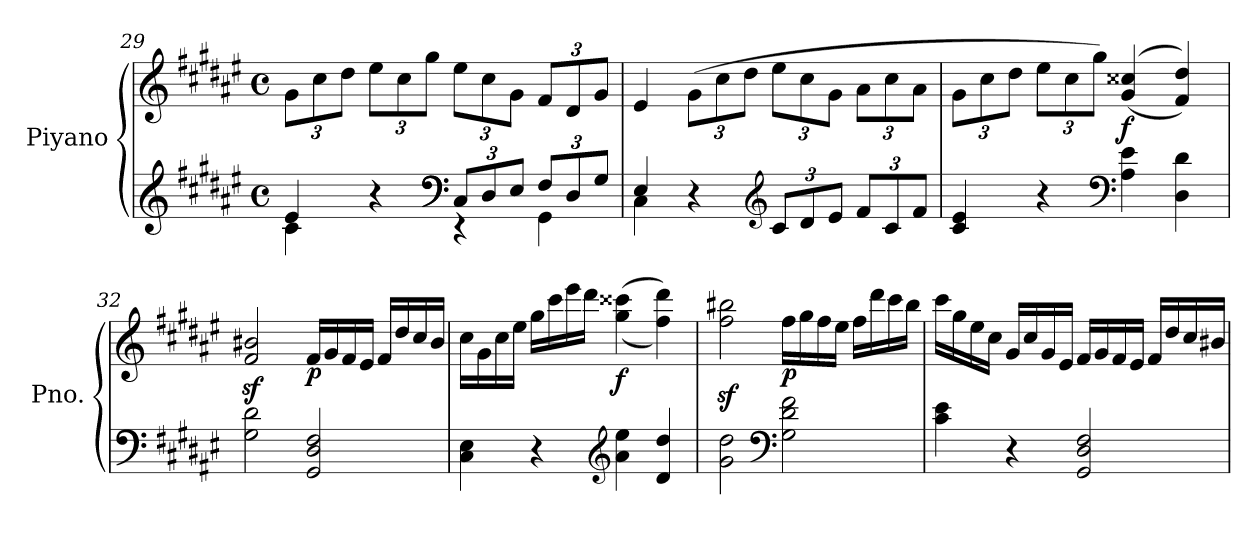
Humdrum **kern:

**kern	**kern	**dynam
*part1	*part1	*part1
*staff2	*staff1	*staff1/2
*I"Piyano	*	*
*I'Pno.	*	*
*clefG2	*clefG2	*
*k[f#c#g#d#a#e#]	*k[f#c#g#d#a#e#]	*
*M4/4	*M4/4	*
*met(c)	*met(c)	*
=29	=29	=29
*^	*	*
*	*	*Xbrackettup	*
4e#/	4c#\	12g#\L	.
.	.	12cc#\	.
.	.	12dd#\J	.
4r	4ryy	12ee#\L	.
.	.	12cc#\	.
.	.	12gg#\J	.
*clefF4	*	*	*
*Xbrackettup	*	*	*
12C#/L	4r	12ee#\L	.
12D#/	.	12cc#\	.
12E#/J	.	12g#\J	.
12F#/L	4GG#\	12f#/L	.
12D#/	.	12d#/	.
12G#/J	.	12g#/J	.
=30	=30	=30	=30
4E#/	4C#\	4e#/	.
4r	2.ryy	(>12g#\L	.
.	.	12cc#\	.
.	.	12dd#\J	.
*clefG2	*	*	*
12c#/L	.	12ee#\L	.
12d#/	.	12cc#\	.
12e#/J	.	12g#\J	.
12f#/L	.	12a#\L	.
12c#/	.	12cc#\	.
12f#/J	.	12a#\J	.
*v	*v	*	*
!!LO:LB:g=z
=31	=31	=31
4c#/ 4e#/	12g#\L	.
.	12cc#\	.
.	12dd#\J	.
4r	12ee#\L	.
.	12cc#\	.
.	12gg#\J)	.
*clefF4	*	*
!	!	!LO:DY:b
4A#\ 4e#\	(>(<4g#/ 4cc##X/	f
4D#\ 4d#\	4f#/ 4dd#/))	.
=32	=32	=32
2G#\ 2d#\	2f#/z< 2b#X/z<	.
!	!	!LO:DY:b
2GG#/ 2D#/ 2F#/	16f#/LL	p
.	16g#/	.
.	16f#/	.
.	16e#/JJ	.
.	16f#/LL	.
.	16dd#/	.
.	16cc#/	.
.	16b#/JJ	.
=33	=33	=33
4C#\ 4E#\	16cc#\LL	.
.	16g#\	.
.	16cc#\	.
.	16ee#\JJ	.
4r	16gg#\LL	.
.	16ccc#\	.
.	16eee#\	.
.	16ddd#\JJ	.
*clefG2	*	*
!	!	!LO:DY:b
4a#\ 4ee#\	(<(>4gg#\ 4ccc##X\	f
4d#/ 4dd#/	4ff#\ 4ddd#\))	.
!!LO:PB:g=z
=34	=34	=34
2g#\ 2dd#\	2ff#\z< 2bb#X\z<	.
*clefF4	*	*
!	!	!LO:DY:b
2G#\ 2d#\ 2f#\	16ff#\LL	p
.	16gg#\	.
.	16ff#\	.
.	16ee#\JJ	.
.	16ff#\LL	.
.	16ddd#\	.
.	16ccc#\	.
.	16bb#\JJ	.
=35	=35	=35
4c#\ 4e#\	16ccc#\LL	.
.	16gg#\	.
.	16ee#\	.
.	16cc#\JJ	.
4r	16g#/LL	.
.	16cc#/	.
.	16g#/	.
.	16e#/JJ	.
2GG#/ 2D#/ 2F#/	16f#/LL	.
.	16g#/	.
.	16f#/	.
.	16e#/JJ	.
.	16f#/LL	.
.	16dd#/	.
.	16cc#/	.
.	16b#X/JJ	.
=	=	=
*-	*-	*-
